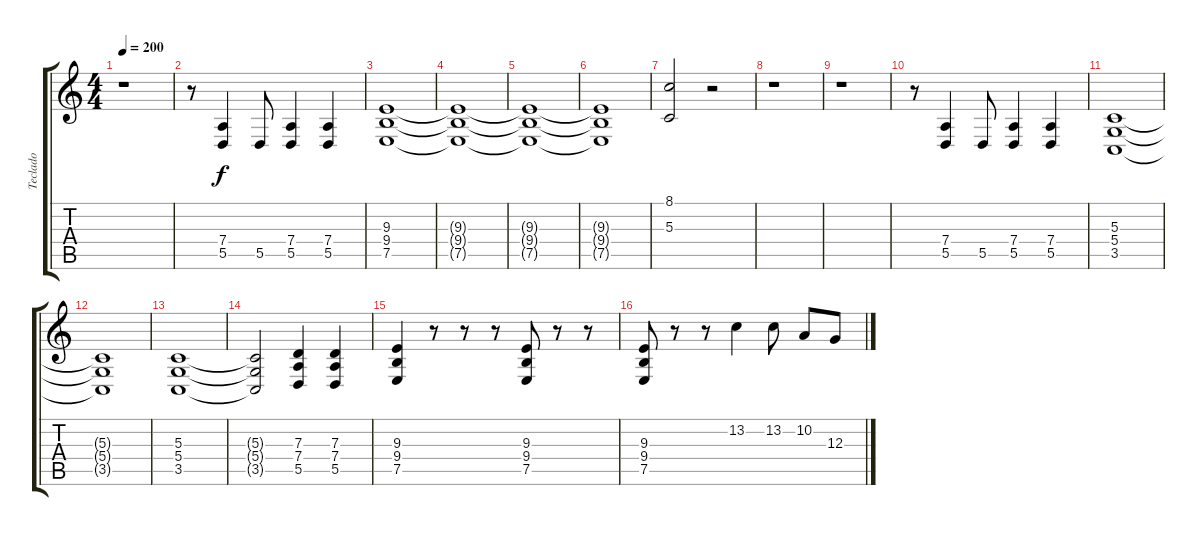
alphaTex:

\track ("Teclado" "Teclado") {instrument stringensemble1}
\staff {score tabs}
\tuning (E4 B3 G3 D3 A2 E2) {hide}
\ts (4 4)
\tempo 200
\clef g2
\ks c
r.1{dy f} |
r.8 (7.4 5.5).4 5.5.8 (7.4 5.5).4 (7.4 5.5).4 |
(9.3 9.4 7.5).1 |
(9.3{t} 9.4{t} 7.5{t}).1 |
(9.3{t} 9.4{t} 7.5{t}).1 |
(9.3{t} 9.4{t} 7.5{t}).1 |
(8.1 5.3).2{instrument orchestrahit} r.2{instrument stringensemble1} |
r.1 |
r.1 |
r.8 (7.4 5.5).4 5.5.8 (7.4 5.5).4 (7.4 5.5).4 |
(5.3 5.4 3.5).1 |
(5.3{t} 5.4{t} 3.5{t}).1 |
(5.3 5.4 3.5).1 |
(5.3{t} 5.4{t} 3.5{t}).2 (7.3 7.4 5.5).4 (7.3 7.4 5.5).4 |
(9.3 9.4 7.5).4 r.8 r.8 r.8 (9.3 9.4 7.5).8 r.8 r.8 |
(9.3 9.4 7.5).8 r.8 r.8 13.2.4 13.2.8 10.2.8 12.3.8
